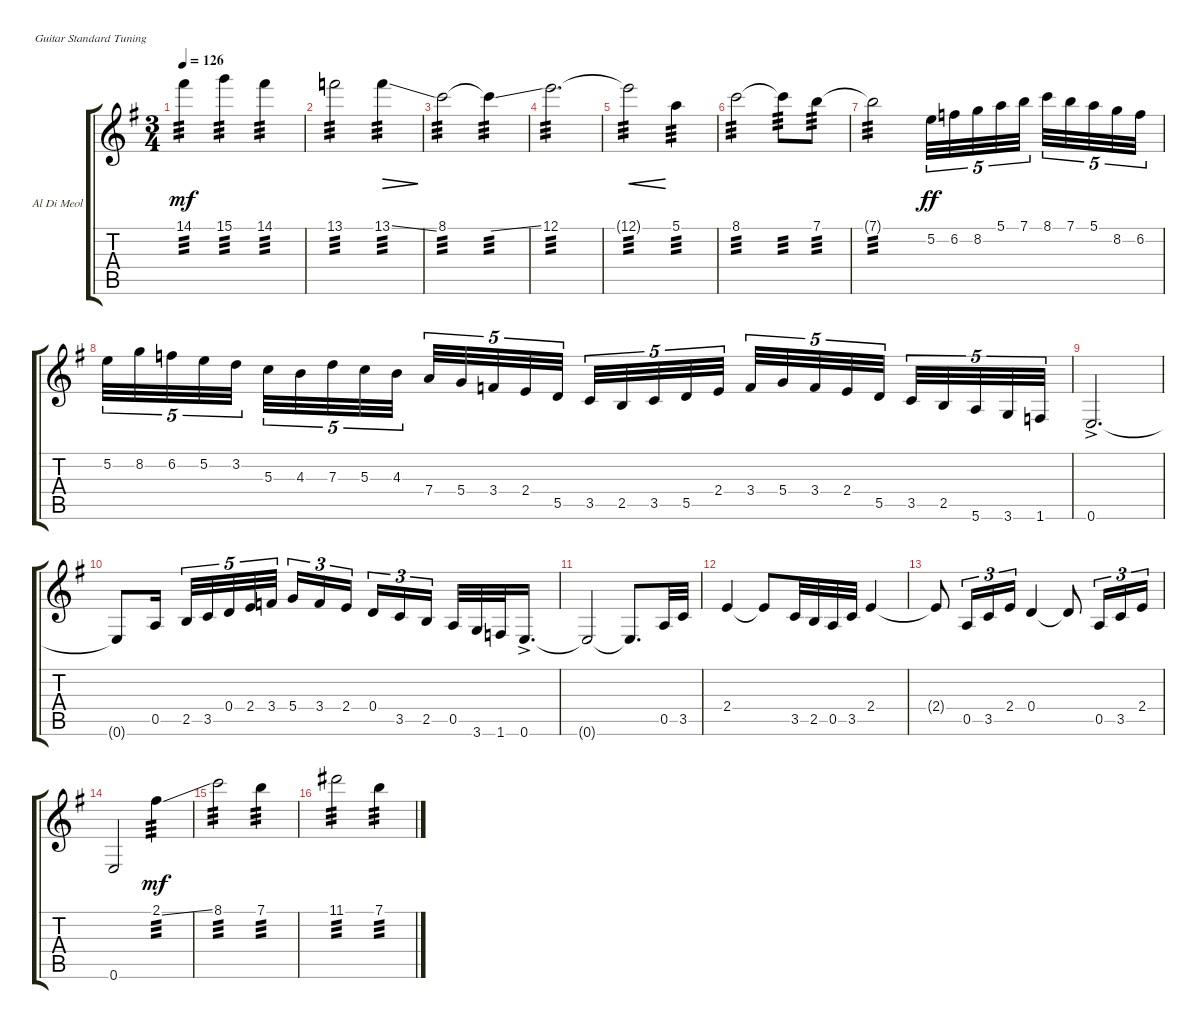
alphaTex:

\bracketExtendMode groupsimilarinstruments
\firstSystemTrackNameOrientation horizontal
\otherSystemsTrackNameOrientation horizontal
\track ("Al Di Meola" "Al Di Meol") {instrument acousticguitarsteel}
\staff {score tabs}
\tuning (E4 B3 G3 D3 A2 E2)
\ts (3 4)
\tempo 126
\clef g2
\ks g
14.1.4{tp 3 dy mf} 15.1.4{tp 3} 14.1.4{tp 3} |
13.1.2{tp 3} 13.1{ss}.4{tp 3 dec} |
8.1.2{tp 3} 8.1{ss t}.4{tp 3} |
12.1.2{d tp 3} |
12.1{t}.2{tp 3 cre} 5.1.4{tp 3} |
8.1.2{tp 3} 8.1{t}.8{tp 3} 7.1.8{tp 3} |
7.1{t}.2{tp 3} 5.2.32{tu (5 4) dy ff} 6.2.32{tu (5 4)} 8.2.32{tu (5 4)} 5.1.32{tu (5 4)} 7.1.32{tu (5 4)} 8.1.32{tu (5 4)} 7.1.32{tu (5 4)} 5.1.32{tu (5 4)} 8.2.32{tu (5 4)} 6.2.32{tu (5 4)} |
5.2.32{tu (5 4)} 8.2.32{tu (5 4)} 6.2.32{tu (5 4)} 5.2.32{tu (5 4)} 3.2.32{tu (5 4)} 5.3.32{tu (5 4)} 4.3.32{tu (5 4)} 7.3.32{tu (5 4)} 5.3.32{tu (5 4)} 4.3.32{tu (5 4)} 7.4.32{tu (5 4)} 5.4.32{tu (5 4)} 3.4.32{tu (5 4)} 2.4.32{tu (5 4)} 5.5.32{tu (5 4)} 3.5.32{tu (5 4)} 2.5.32{tu (5 4)} 3.5.32{tu (5 4)} 5.5.32{tu (5 4)} 2.4.32{tu (5 4)} 3.4.32{tu (5 4)} 5.4.32{tu (5 4)} 3.4.32{tu (5 4)} 2.4.32{tu (5 4)} 5.5.32{tu (5 4)} 3.5.32{tu (5 4)} 2.5.32{tu (5 4)} 5.6.32{tu (5 4)} 3.6.32{tu (5 4)} 1.6.32{tu (5 4)} |
0.6{ac}.2{d} |
0.6{t}.8 0.5.16 2.5.32{tu (5 4)} 3.5.32{tu (5 4)} 0.4.32{tu (5 4)} 2.4.32{tu (5 4)} 3.4.32{tu (5 4)} 5.4.16{tu (3 2)} 3.4.16{tu (3 2)} 2.4.16{tu (3 2)} 0.4.16{tu (3 2)} 3.5.16{tu (3 2)} 2.5.16{tu (3 2)} 0.5.32 3.6.32 1.6.32 0.6{ac}.16{d} |
0.6{t}.2 0.6{t}.8{d} 0.5.32 3.5.32 |
2.4.4 2.4{t}.8 3.5.32 2.5.32 0.5.32 3.5.32 2.4.4 |
2.4{t}.8 0.5.16{tu (3 2)} 3.5.16{tu (3 2)} 2.4.16{tu (3 2)} 0.4.4 0.4{t}.8 0.5.16{tu (3 2)} 3.5.16{tu (3 2)} 2.4.16{tu (3 2)} |
0.6.2 2.1{ss}.4{tp 3 dy mf} |
8.1.2{tp 3} 7.1.4{tp 3} |
11.1.2{tp 3} 7.1.4{tp 3}
